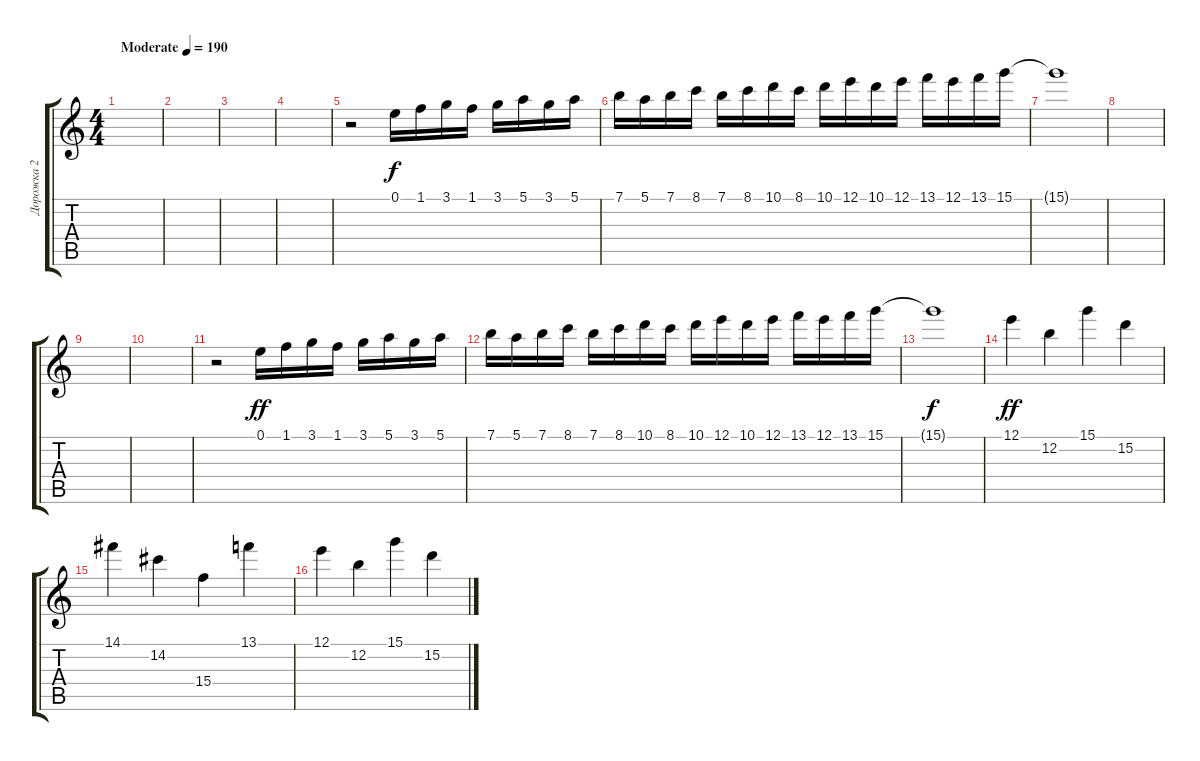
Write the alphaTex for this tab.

\track ("Дорожка 2" "Дорожка 2") {instrument distortionguitar}
\staff {score tabs}
\tuning (E4 B3 G3 D3 A2 E2) {hide}
\ts (4 4)
\tempo (190 "Moderate")
\clef g2
\ks c
|
|
|
|
r.2 0.1.16 1.1.16 3.1.16 1.1.16 3.1.16 5.1.16 3.1.16 5.1.16 |
7.1.16 5.1.16 7.1.16 8.1.16 7.1.16 8.1.16 10.1.16 8.1.16 10.1.16 12.1.16 10.1.16 12.1.16 13.1.16 12.1.16 13.1.16 15.1.16 |
15.1{t}.1{dy f} |
|
|
|
r.2 0.1.16{dy ff} 1.1.16 3.1.16 1.1.16 3.1.16 5.1.16 3.1.16 5.1.16 |
7.1.16 5.1.16 7.1.16 8.1.16 7.1.16 8.1.16 10.1.16 8.1.16 10.1.16 12.1.16 10.1.16 12.1.16 13.1.16 12.1.16 13.1.16 15.1.16 |
15.1{t}.1{dy f} |
12.1.4{dy ff} 12.2.4 15.1.4 15.2.4 |
14.1.4 14.2.4 15.4.4 13.1.4 |
12.1.4 12.2.4 15.1.4 15.2.4
